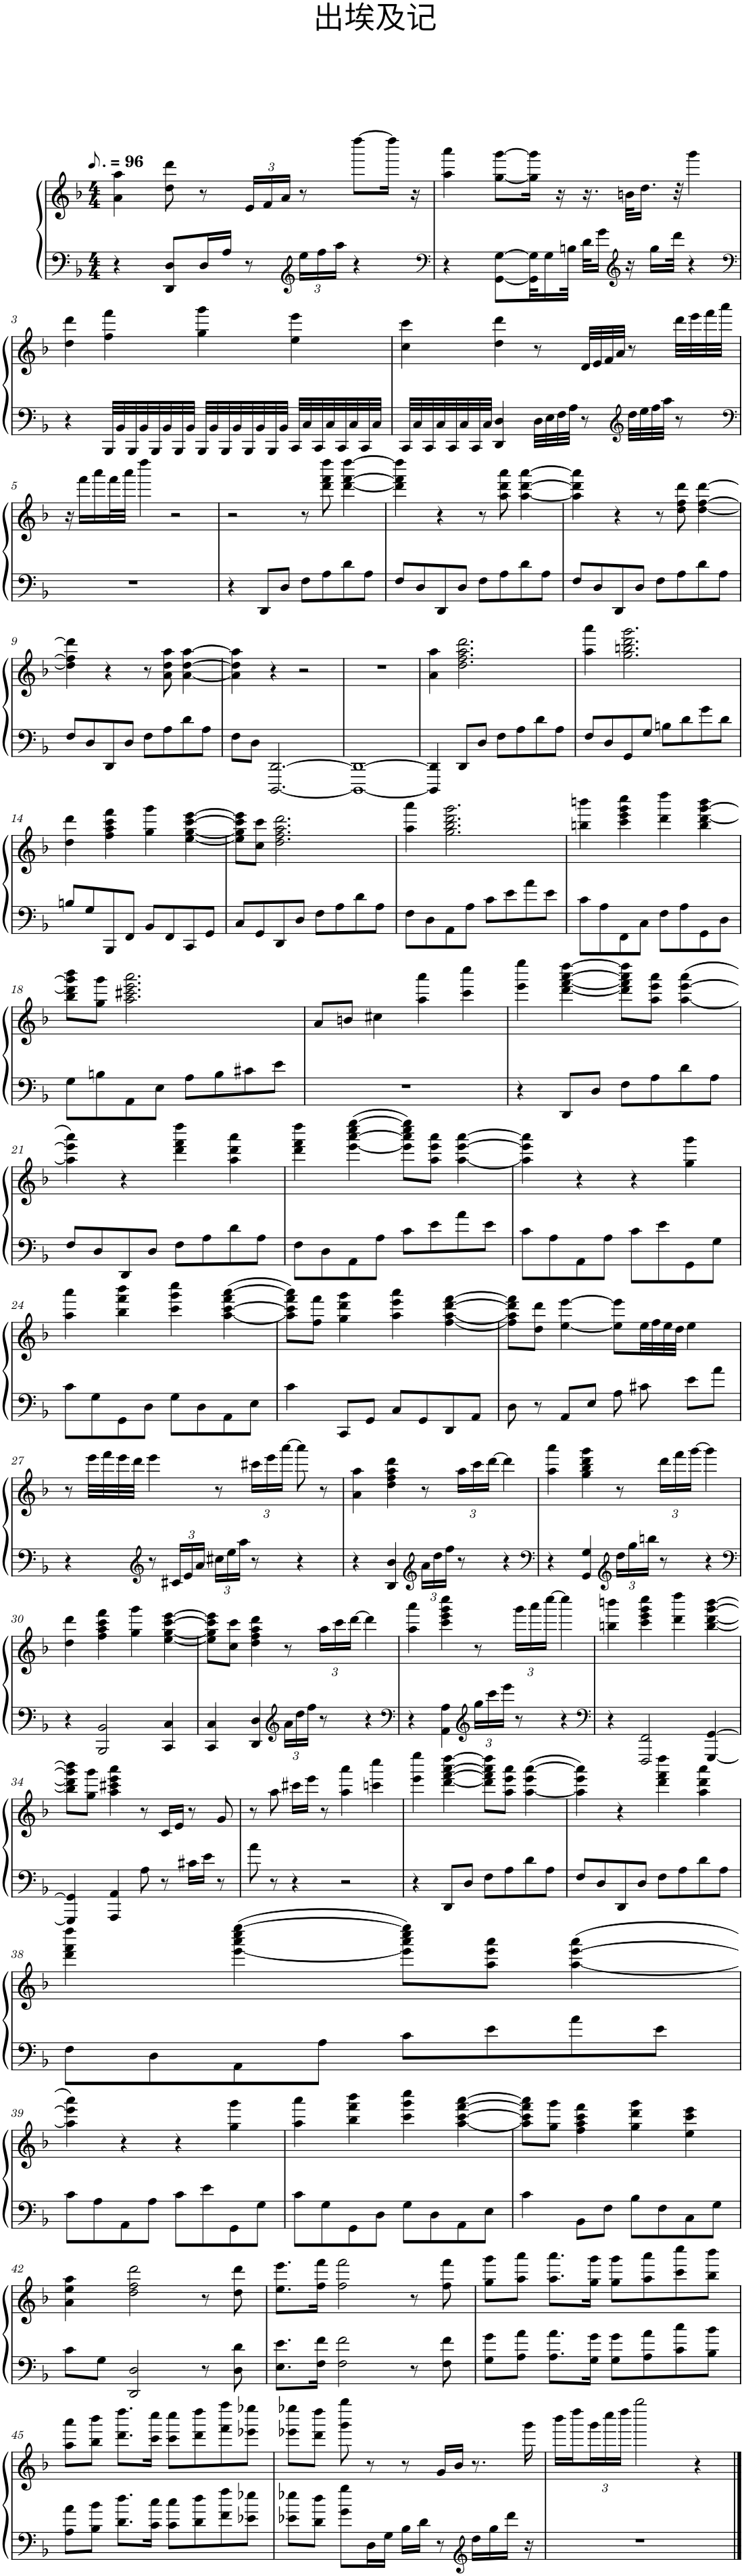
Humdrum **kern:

**kern	**kern
*part1	*part1
*staff2	*staff1
*I"Piano	*
*I'Pno	*
*clefF4	*clefG2
*k[b-]	*k[b-]
*M4/4	*M4/4
*MM72	*MM72
=1	=1
4r	4a\ 4aa\
8DD/ 8D/L	8dd\ 8ddd\
16D/L	8r
16A/JJ	.
*	*Xbrackettup
8r	24e/LL
.	24f/
.	24a/JJ
*clefG1	*
*Xbrackettup	*
24gg\LL	8r
24aa\	.
24ccc\JJ	.
4r	[>8dddd\L
.	16dddd\Jk]
.	16r
=2	=2
*clefF4	*
4r	4aa\ 4aaa\
[<8GG\ [>8G\L	[8gg\ [>8ggg\L
32GG\] 32G\]KL	16gg\] 16ggg\]Jk
16G\	.
.	16r
32Bn\JJk	.
32d\KLL	16.r
16g\JJ	.
*clefG2	*
16r	32bn\KLL
.	16.dd\JJ
16gg\LL	.
32ddd\JJk	32r
4r	4ggg\
!!LO:LB:g=z
=3	=3
*clefF4	*
4r	4dd\ 4ddd\
32BBB-/LLL	4ff\ 4fff\
32BB-/	.
32BBB-/	.
32BB-/	.
32BBB-/	.
32BB-/	.
32BBB-/	.
32BB-/JJJ	.
32BBB-/LLL	4gg\ 4ggg\
32BB-/	.
32BBB-/	.
32BB-/	.
32BBB-/	.
32BB-/	.
32BBB-/	.
32BB-/JJJ	.
32CC/LLL	4ee\ 4eee\
32C/	.
32CC/	.
32C/	.
32CC/	.
32C/	.
32CC/	.
32C/JJJ	.
=4	=4
32CC/LLL	4cc\ 4ccc\
32C/	.
32CC/	.
32C/	.
32CC/	.
32C/	.
32CC/	.
32C/JJJ	.
4DD/ 4D/	4dd\ 4ddd\
32D\LLL	8r
32E\	.
32F\	.
32A\JJJ	.
8r	32d/LLL
.	32e/
.	32f/
.	32a/JJJ
*clefG2	*
32dd\LLL	8r
32ee\	.
32ff\	.
32aa\JJJ	.
8r	32ddd\LLL
.	32eee\
.	32fff\
.	32aaa\JJJ
!!LO:LB:g=z
=5	=5
*clefF4	*
1r	16r
.	16fff\LL
.	16aaa\
.	32fff\L
.	32aaa\JJJ
.	4dddd\
.	2r
=6	=6
4r	2r
8DD/L	.
8D/J	.
8F\L	8r
8A\	8ddd\ 8fff\ 8dddd\
8d\	[4ddd\ [4fff\ [4dddd\
8A\J	.
=7	=7
8F/L	4ddd\] 4fff\] 4dddd\]
8D/	.
8DD/	4r
8D/J	.
8F\L	8r
8A\	8aa\ 8ddd\ 8aaa\
8d\	[4aa\ [>4ddd\ [>4aaa\
8A\J	.
=8	=8
8F/L	4aa\] 4ddd\] 4aaa\]
8D/	.
8DD/	4r
8D/J	.
8F\L	8r
8A\	8dd\ 8ff\ 8ddd\
8d\	[4dd\ [4ff\ [4ddd\
8A\J	.
!!LO:LB:g=z
=9	=9
8F/L	4dd\] 4ff\] 4ddd\]
8D/	.
8DD/	4r
8D/J	.
8F\L	8r
8A\	8a\ 8dd\ 8aa\
8d\	[4a\ [4dd\ [4aa\
8A\J	.
=10	=10
8F\L	4a\] 4dd\] 4aa\]
8D\J	.
[2.DDD/ [>2.DD/	4r
.	2r
=11	=11
*^	*
1DD_	1DDD_	1r
*v	*v	*
=12	=12
4DDD/] 4DD/]	4a\ 4aa\
8DD/L	2.dd\ 2.ff\ 2.aa\ 2.ddd\
8D/J	.
8F\L	.
8A\	.
8d\	.
8A\J	.
=13	=13
8F/L	4aa\ 4aaa\
8D/	.
8GG/	2.gg\ 2.bbn\ 2.ddd\ 2.ggg\
8G/J	.
8Bn\L	.
8d\	.
8g\	.
8d\J	.
!!LO:LB:g=z
=14	=14
8Bn/L	4dd\ 4ddd\
8G/	.
8BBB-/	4ff\ 4aa\ 4ccc\ 4fff\
8FF/J	.
8BB-/L	4gg\ 4ggg\
8FF/	.
8CC/	[4ee\ [4gg\ [4ccc\ [4eee\
8GG/J	.
=15	=15
8C/L	8ee\] 8gg\] 8ccc\] 8eee\]L
8GG/	8cc\ 8ccc\J
8DD/	2.dd\ 2.ff\ 2.aa\ 2.ddd\
8D/J	.
8F\L	.
8A\	.
8d\	.
8A\J	.
=16	=16
8F\L	4aa\ 4aaa\
8D\	.
8AA\	2.gg\ 2.bb-\ 2.ddd\ 2.ggg\
8A\J	.
8c\L	.
8e\	.
8a\	.
8e\J	.
=17	=17
8c\L	4bbn\ 4bbbn\
8A\	.
8FF\	4ccc\ 4eee\ 4ggg\ 4cccc\
8C\J	.
8F\L	4ddd\ 4dddd\
8A\	.
8GG\	4bb\ [4ddd\ [4ggg\ 4bbb\
8D\J	.
!!LO:LB:g=z
=18	=18
8G\L	8bb-\ 8ddd\] 8ggg\] 8bbb-\L
8Bn\	8gg\ 8ggg\J
8AA\	2.aa\ 2.ccc#X\ 2.eee\ 2.aaa\
8E\J	.
8A\L	.
8B\	.
8c#X\	.
8e\J	.
=19	=19
1r	8a/L
.	8bn/J
.	4cc#X\
.	4aa\ 4aaa\
.	4ccc\ 4cccc\
=20	=20
4r	4eee\ 4eeee\
8DD/L	[<4ddd\ [4fff\ [>4aaa\ [>4dddd\
8D/J	.
8F\L	8ddd\] 8fff\] 8aaa\] 8dddd\]L
8A\	8aa\ 8eee\ 8aaa\J
8d\	(>[4aa\ [4eee\ 4aaa\
8A\J	.
!!LO:LB:g=z
=21	=21
8F/L	4aa\] 4eee\] 4aaa\)
8D/	.
8DD/	4r
8D/J	.
8F\L	4ddd\ 4fff\ 4dddd\
8A\	.
8d\	4aa\ 4ddd\ 4aaa\
8A\J	.
=22	=22
8F\L	4ddd\ 4fff\ 4dddd\
8D\	.
8AA\	(>[<4eee\ [>4aaa\ 4cccc\ [>4eeee\
8A\J	.
8c\L	8eee\] 8aaa\] 8cccc\ 8eeee\]L)
8e\	8aa\ 8eee\ 8aaa\J
8a\	[4aa\ [>4eee\ [>4aaa\
8e\J	.
=23	=23
8c\L	4aa\] 4eee\] 4aaa\]
8A\	.
8AA\	4r
8A\J	.
8c\L	4r
8e\	.
8GG\	4gg\ 4ggg\
8G\J	.
!!LO:LB:g=z
=24	=24
8c\L	4aa\ 4aaa\
8G\	.
8GG\	4bb-\ 4fff\ 4bbb-\
8D\J	.
8G\L	4ccc\ 4ggg\ 4cccc\
8D\	.
8AA\	(>[<4aa\ [>4ccc\ 4fff\ [>4aaa\
8E\J	.
=25	=25
4c\	8aa\] 8ccc\] 8fff\ 8aaa\]L)
.	8ff\ 8fff\J
8CC/L	4gg\ 4ddd\ 4ggg\
8GG/J	.
8C/L	4aa\ 4eee\ 4aaa\
8GG/	.
8DD/	[4ff\ [4aa\ [4ddd\ [4fff\
8AA/J	.
=26	=26
8D\	8ff\] 8aa\] 8ddd\] 8fff\]L
8r	8dd\ 8ddd\J
8AA/L	[4ee\ [4eee\
8E/J	.
8A\	8ee\] 8eee\]L
8c#X\	32ee\LL
.	32ff\
.	32ee\
.	32dd\JJJ
8e\L	4ee\
8a\J	.
!!LO:LB:g=z
=27	=27
4r	8r
.	32eee\LLL
.	32fff\
.	32eee\
.	32ddd\JJJ
*clefG2	*
8r	4eee\
24c#X/LL	.
24e/	.
24a/JJ	.
24cc#X\LL	8r
24ee\	.
24aa\JJ	.
8r	24ccc#X\LL
.	24eee\
.	[24aaa\JJ
4r	8aaa\]
.	8r
=28	=28
4r	4a\ 4aa\
4B-/ 4b-/	4dd\ 4ff\ 4aa\ 4ddd\
*clefG1	*
24cc\LL	8r
24ff\	.
24aa\JJ	.
8r	24aa\LL
.	24ccc\
.	[24ddd\JJ
4r	4ddd\]
=29	=29
*clefF4	*
4r	4aa\ 4aaa\
4GG/ 4G/	4gg\ 4bb-\ 4ddd\ 4ggg\
*clefG1	*
24ff\LL	8r
24bb-\	.
24dddn\JJ	.
8r	24ddd\LL
.	24fff\
.	[24ggg\JJ
4r	4ggg\]
!!LO:LB:g=z
=30	=30
*clefF4	*
4r	4dd\ 4ddd\
2BBB-/ 2BB-/	4ff\ 4aa\ 4ccc\ 4fff\
.	4gg\ 4ggg\
4CC/ 4C/	[4ee\ [4gg\ [4ccc\ [4eee\
=31	=31
4CC/ 4C/	8ee\] 8gg\] 8ccc\] 8eee\]L
.	8cc\ 8ccc\J
4DD/ 4D/	4dd\ 4ff\ 4aa\ 4ddd\
*clefG2	*
24a\LL	8r
24dd\	.
24ff\JJ	.
8r	24aa\LL
.	24ccc\
.	[24ddd\JJ
4r	4ddd\]
=32	=32
*clefF4	*
4r	4aa\ 4aaa\
4AA\ 4A\	4ccc\ 4eee\ 4ggg\ 4cccc\
*clefG2	*
24gg\LL	8r
24ccc\	.
24eee\JJ	.
8r	24ggg\LL
.	24aaa\
.	[24cccc\JJ
4r	4cccc\]
=33	=33
*clefF4	*
4r	4bbn\ 4bbbn\
2FFF/ 2FF/	4ccc\ 4eee\ 4ggg\ 4cccc\
.	4ddd\ 4dddd\
[4GGG/ [4GG/	[4bb\ [4ddd\ [4ggg\ [4bbb\
!!LO:LB:g=z
=34	=34
4GGG/] 4GG/]	8bb\] 8ddd\] 8ggg\] 8bbb\]L
.	8gg\ 8ggg\J
4AAA/ 4AA/	4aa\ 4ccc#X\ 4eee\ 4aaa\
8A\	8r
8r	16c/LL
.	16e/JJ
16c#X\LL	8r
16e\JJ	.
8r	8g/
=35	=35
8a\	8r
8r	8aa\
4r	16ccc#X\LL
.	16eee\JJ
.	8r
2r	4aa\ 4aaa\
.	4cccn\ 4cccc\
=36	=36
4r	4eee\ 4eeee\
8DD/L	[<4ddd\ [>4fff\ [>4aaa\ [>4dddd\
8D/J	.
8F\L	8ddd\] 8fff\] 8aaa\] 8dddd\]L
8A\	8aa\ 8eee\ 8aaa\J
8d\	(>[4aa\ 4eee\ [>4aaa\
8A\J	.
=37	=37
8F/L	4aa\] 4eee\ 4aaa\])
8D/	.
8DD/	4r
8D/J	.
8F\L	4ddd\ 4fff\ 4dddd\
8A\	.
8d\	4aa\ 4ddd\ 4aaa\
8A\J	.
!!LO:LB:g=z
=38	=38
8F\L	4ddd\ 4fff\ 4dddd\
8D\	.
8AA\	(>[<4eee\ 4aaa\ 4cccc\ [>4eeee\
8A\J	.
8c\L	8eee\] 8aaa\ 8cccc\ 8eeee\]L)
8e\	8aa\ 8eee\ 8aaa\J
8a\	(>[4aa\ [4eee\ 4aaa\
8e\J	.
!!LO:LB:g=z
=39	=39
8c\L	4aa\] 4eee\] 4aaa\)
8A\	.
8AA\	4r
8A\J	.
8c\L	4r
8e\	.
8GG\	4gg\ 4ggg\
8G\J	.
=40	=40
8c\L	4aa\ 4aaa\
8G\	.
8GG\	4bb-\ 4fff\ 4bbb-\
8D\J	.
8G\L	4ccc\ 4ggg\ 4cccc\
8D\	.
8AA\	[<4aa\ [>4ccc\ [>4fff\ [>4aaa\
8E\J	.
=41	=41
4c\	8aa\] 8ccc\] 8fff\] 8aaa\]L
.	8gg\ 8ggg\J
8BB-\L	4ff\ 4aa\ 4ccc\ 4fff\
8F\J	.
8B-\L	4gg\ 4ddd\ 4ggg\
8F\	.
8C\	4ee\ 4ccc\ 4eee\
8G\J	.
!!LO:LB:g=z
=42	=42
8c\L	4a\ 4ee\ 4aa\
8G\J	.
2DD/ 2D/	2dd\ 2ff\ 2ddd\
8r	8r
8D\ 8d\	8dd\ 8ddd\
=43	=43
8.E\ 8.e\L	8.ee\ 8.eee\L
16F\ 16f\Jk	16ff\ 16fff\Jk
2F\ 2f\	2ff\ 2fff\
8r	8r
8F\ 8f\	8ff\ 8fff\
=44	=44
8G\ 8g\L	8gg\ 8ggg\L
8A\ 8a\J	8aa\ 8aaa\J
8.A\ 8.a\L	8.aa\ 8.aaa\L
16G\ 16g\Jk	16gg\ 16ggg\Jk
8G\ 8g\L	8gg\ 8ggg\L
8A\ 8a\	8aa\ 8aaa\
8c\ 8cc\	8ccc\ 8cccc\
8B-\ 8b-\J	8bb-\ 8bbb-\J
!!LO:LB:g=z
=45	=45
8A\ 8a\L	8aa\ 8aaa\L
8B-\ 8b-\J	8bb-\ 8bbb-\J
8.d\ 8.dd\L	8.ddd\ 8.dddd\L
16c\ 16cc\Jk	16ccc\ 16cccc\Jk
8c\ 8cc\L	8ccc\ 8cccc\L
8d\ 8dd\	8ddd\ 8dddd\
8f\ 8ff\	8fff\ 8ffff\
8e-X\ 8ee-X\J	8eee-X\ 8eeee-X\J
=46	=46
8e-X\ 8ee-X\L	8eee-X\ 8eeee-X\L
8d\ 8dd\J	8ddd\ 8dddd\J
8g\ 8gg\L	8ggg\ 8gggg\
16D\L	8r
16G\JJ	.
16B-\LL	8r
16d\JJ	.
8r	16g/LL
.	16b-/JJ
*clefG1	*
16ff\LL	8.r
16bb-\	.
16fff\JJ	.
16r	16ggg\
=47	=47
1r	16bbb-\LL
.	16dddd\
.	24ggg\
.	24cccc\
.	24dddd\JJ
.	2gggg\
.	4r
==	==
*-	*-
